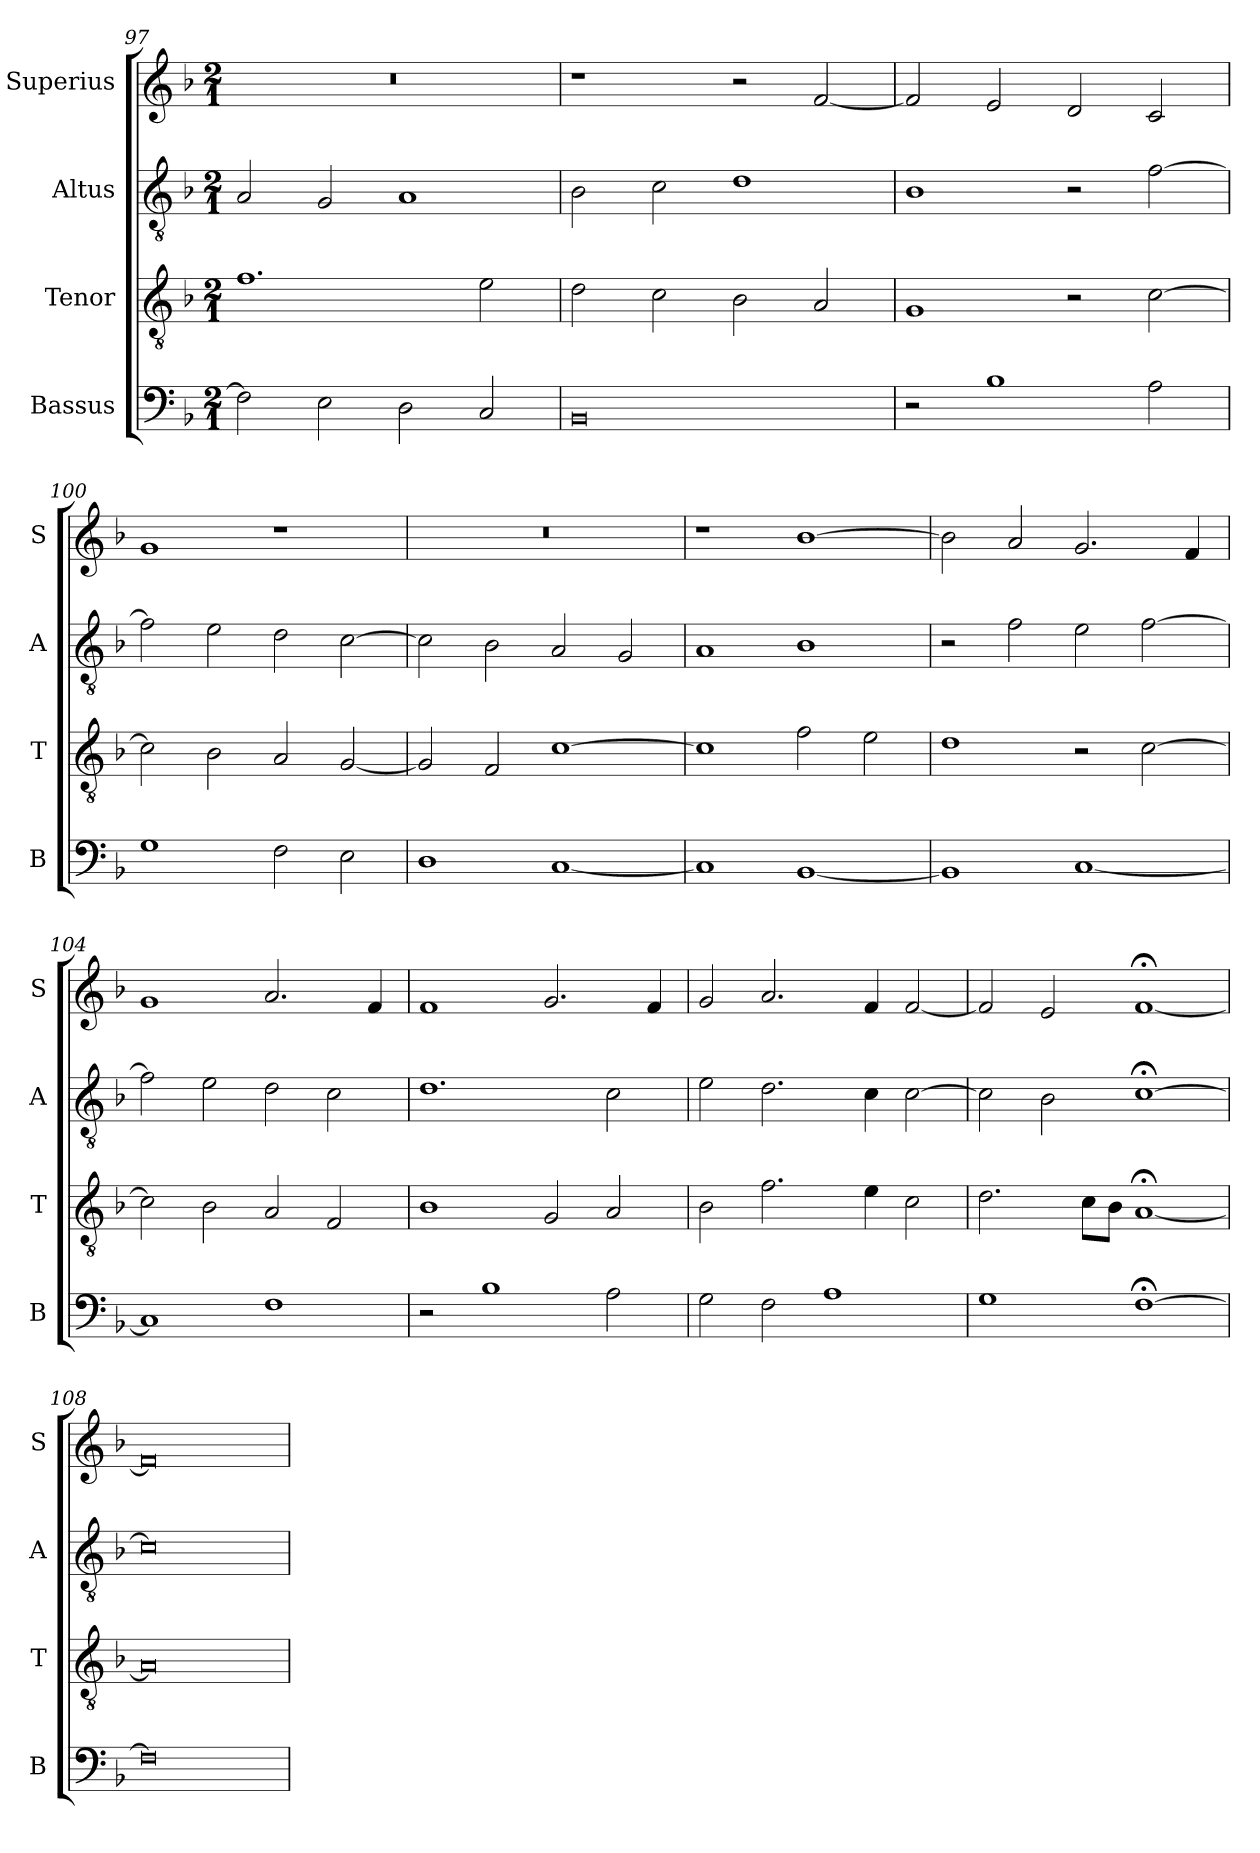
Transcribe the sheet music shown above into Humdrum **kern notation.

**kern	**kern	**kern	**kern
*part4	*part3	*part2	*part1
*staff4	*staff3	*staff2	*staff1
*I"Bassus	*I"Tenor	*I"Altus	*I"Superius
*I'B	*I'T	*I'A	*I'S
*clefF4	*clefGv2	*clefGv2	*clefG2
*k[b-]	*k[b-]	*k[b-]	*k[b-]
*M2/1	*M2/1	*M2/1	*M2/1
=97	=97	=97	=97
2F\]	1.f	2A/	0r
2E\	.	2G/	.
2D\	.	1A	.
2C/	2e\	.	.
=98	=98	=98	=98
0BB-	2d\	2B-\	1r
.	2c\	2c\	.
.	2B-\	1d	2r
.	2A/	.	[2f/
=99	=99	=99	=99
2r	1G	1B-	2f/]
1B-	.	.	2e/
.	2r	2r	2d/
2A\	[2c\	[2f\	2c/
=100	=100	=100	=100
1G	2c\]	2f\]	1g
.	2B-\	2e\	.
2F\	2A/	2d\	1r
2E\	[2G/	[2c\	.
=101	=101	=101	=101
1D	2G/]	2c\]	0r
.	2F/	2B-\	.
[1C	[1c	2A/	.
.	.	2G/	.
=102	=102	=102	=102
1C]	1c]	1A	1r
[1BB-	2f\	1B-	[1b-
.	2e\	.	.
=103	=103	=103	=103
1BB-]	1d	2r	2b-\]
.	.	2f\	2a/
[1C	2r	2e\	2.g/
.	[2c\	[2f\	.
.	.	.	4f/
=104	=104	=104	=104
1C]	2c\]	2f\]	1g
.	2B-\	2e\	.
1F	2A/	2d\	2.a/
.	2F/	2c\	.
.	.	.	4f/
=105	=105	=105	=105
2r	1B-	1.d	1f
1B-	.	.	.
.	2G/	.	2.g/
2A\	2A/	2c\	.
.	.	.	4f/
=106	=106	=106	=106
2G\	2B-\	2e\	2g/
2F\	2.f\	2.d\	2.a/
1A	.	.	.
.	4e\	4c\	4f/
.	2c\	[2c\	[2f/
=107	=107	=107	=107
1G	2.d\	2c\]	2f/]
.	.	2B-\	2e/
.	8c\L	.	.
.	8B-\J	.	.
[1F;<	[1A;<	[1c;<	[1f;<
=108	=108	=108	=108
0F]	0A]	0c]	0f]
=	=	=	=
*-	*-	*-	*-
